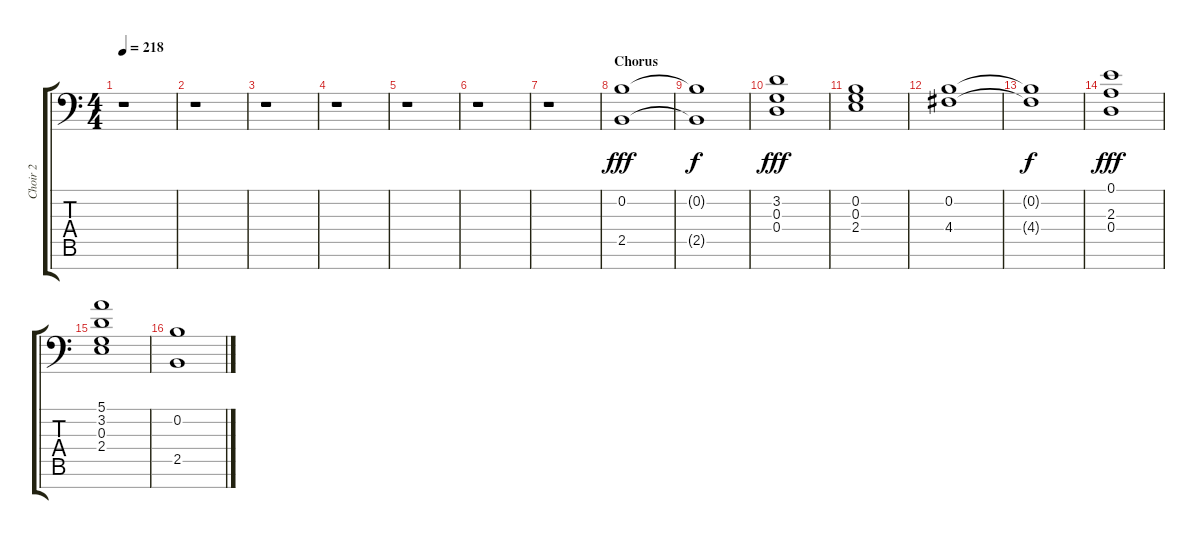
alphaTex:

\track ("Choir 2" "Choir 2") {instrument choiraahs}
\staff {score tabs}
\tuning (E4 B3 G3 D3 A2 E2 C-1) {hide}
\ts (4 4)
\tempo 218
\clef f4
\ks c
r.1{dy fff} |
r.1 |
r.1 |
r.1 |
r.1 |
r.1 |
r.1 |
\section ("" "Chorus")
(0.2 2.5).1 |
(0.2{t} 2.5{t}).1{dy f} |
(3.2 0.3 0.4).1{dy fff} |
(0.2 0.3 2.4).1 |
(0.2 4.4).1 |
(0.2{t} 4.4{t}).1{dy f} |
(0.1 2.3 0.4).1{dy fff} |
(5.1 3.2 0.3 2.4).1 |
(0.2 2.5).1
